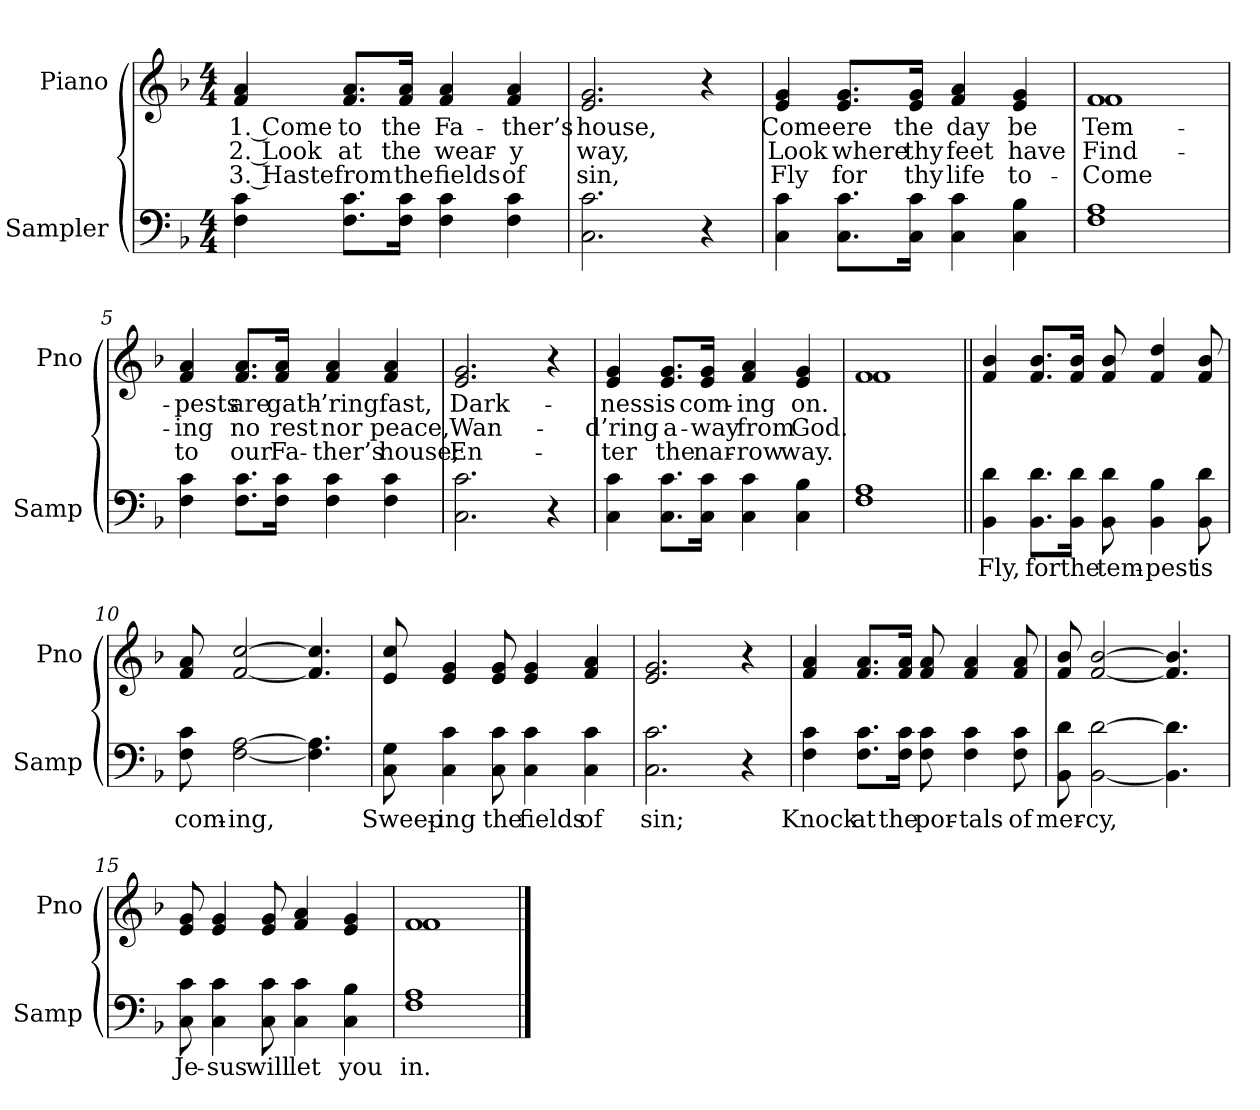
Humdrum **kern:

**kern	**text	**kern	**text	**text	**text
*part2	*part2	*part1	*part1	*part1	*part1
*staff2	*staff2	*staff1	*staff1	*staff1	*staff1
*I"Sampler	*	*I"Piano	*	*	*
*I'Samp	*	*I'Pno	*	*	*
*clefF4	*	*clefG2	*	*	*
*k[b-]	*	*k[b-]	*	*	*
*F:	*	*F:	*	*	*
*M4/4	*	*M4/4	*	*	*
=1	=1	=1	=1	=1	=1
4F 4c	.	4f 4a	1. Come	2. Look	3. Haste
8.F\ 8.c\L	.	8.f/ 8.a/L	to	at	from
16F\ 16c\Jk	.	16f/ 16a/Jk	the	the	the
4F 4c	.	4f 4a	Fa-	wear-	fields
4F 4c	.	4f 4a	-ther’s	-y	of
=2	=2	=2	=2	=2	=2
2.C 2.c	.	2.e 2.g	house,	way,	sin,
4r	.	4r	.	.	.
=3	=3	=3	=3	=3	=3
4C 4c	.	4e 4g	Come	Look	Fly
8.C\ 8.c\L	.	8.e/ 8.g/L	ere	where	for
16C\ 16c\Jk	.	16e/ 16g/Jk	the	thy	thy
4C 4c	.	4f 4a	day	feet	life
4C 4B-	.	4e 4g	be	have	to-
=4	=4	=4	=4	=4	=4
*	*	*^	*	*	*
1F 1A	.	1f/	1f	Tem-	Find-	Come
*	*	*v	*v	*	*	*
=5	=5	=5	=5	=5	=5
4F 4c	.	4f 4a	-pests	-ing	to
8.F\ 8.c\L	.	8.f/ 8.a/L	are	no	our
16F\ 16c\Jk	.	16f/ 16a/Jk	gath-	rest	Fa-
4F 4c	.	4f 4a	-’ring	nor	-ther’s
4F 4c	.	4f 4a	fast,	peace,	house;
=6	=6	=6	=6	=6	=6
2.C 2.c	.	2.e 2.g	Dark-	Wan-	En-
4r	.	4r	.	.	.
=7	=7	=7	=7	=7	=7
4C 4c	.	4e 4g	-ness	-d’ring	-ter
8.C\ 8.c\L	.	8.e/ 8.g/L	is	a-	the
16C\ 16c\Jk	.	16e/ 16g/Jk	com-	-way	nar-
4C 4c	.	4f 4a	-ing	from	-row
4C 4B-	.	4e 4g	on.	God.	way.
=8	=8	=8	=8	=8	=8
*	*	*^	*	*	*
1F 1A	.	1f/	1f	.	.	.
=9||	=9||	=9||	=9||	=9||	=9||	=9||
!	!	!LO:TX:t=Refrain	!	!	!	!
*	*	*v	*v	*	*	*
4BB- 4d	Fly,	4f 4b-	.	.	.
8.BB-\ 8.d\L	for	8.f/ 8.b-/L	.	.	.
16BB-\ 16d\Jk	the	16f/ 16b-/Jk	.	.	.
8BB- 8d	tem-	8f 8b-	.	.	.
4BB- 4B-	-pest	4f 4dd	.	.	.
8BB- 8d	is	8f 8b-	.	.	.
=10	=10	=10	=10	=10	=10
8F 8c	com-	8f 8a	.	.	.
[2F [2A	-ing,	[2f [2cc	.	.	.
4.F] 4.A]	.	4.f] 4.cc]	.	.	.
=11	=11	=11	=11	=11	=11
8C 8G	Sweep-	8e 8cc	.	.	.
4C 4c	-ing	4e 4g	.	.	.
8C 8c	the	8e 8g	.	.	.
4C 4c	fields	4e 4g	.	.	.
4C 4c	of	4f 4a	.	.	.
=12	=12	=12	=12	=12	=12
2.C 2.c	sin;	2.e 2.g	.	.	.
4r	.	4r	.	.	.
=13	=13	=13	=13	=13	=13
4F 4c	Knock	4f 4a	.	.	.
8.F\ 8.c\L	at	8.f/ 8.a/L	.	.	.
16F\ 16c\Jk	the	16f/ 16a/Jk	.	.	.
8F 8c	por-	8f 8a	.	.	.
4F 4c	-tals	4f 4a	.	.	.
8F 8c	of	8f 8a	.	.	.
=14	=14	=14	=14	=14	=14
8BB- 8d	mer-	8f 8b-	.	.	.
[2BB- [2d	-cy,	[2f [2b-	.	.	.
4.BB-] 4.d]	.	4.f] 4.b-]	.	.	.
=15	=15	=15	=15	=15	=15
8C 8c	Je-	8e 8g	.	.	.
4C 4c	-sus	4e 4g	.	.	.
8C 8c	will	8e 8g	.	.	.
4C 4c	let	4f 4a	.	.	.
4C 4B-	you	4e 4g	.	.	.
=16	=16	=16	=16	=16	=16
*	*	*^	*	*	*
1F 1A	in.	1f/	1f	.	.	.
*	*	*v	*v	*	*	*
==	==	==	==	==	==
*-	*-	*-	*-	*-	*-
